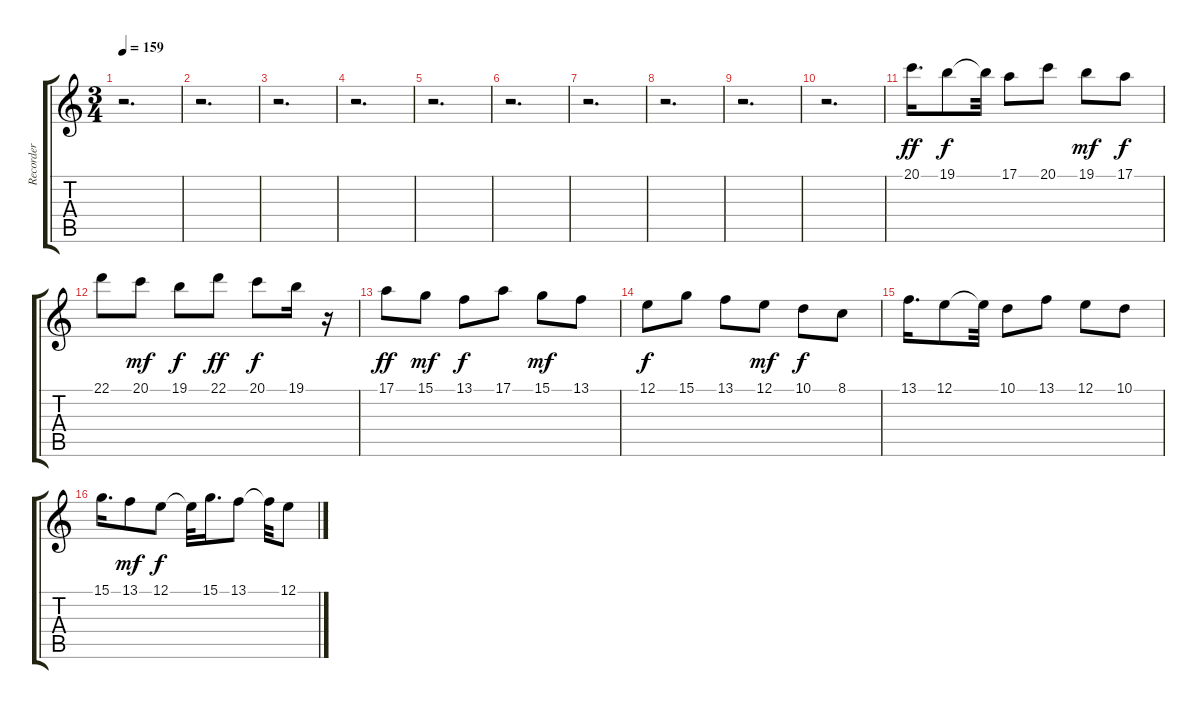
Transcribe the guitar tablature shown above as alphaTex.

\track ("Recorder" "Recorder") {instrument recorder}
\staff {score tabs}
\tuning (E4 B3 G3 D3 A2 E2) {hide}
\ts (3 4)
\tempo 159
\clef g2
\ks c
r.2{d dy ff} |
r.2{d} |
r.2{d} |
r.2{d} |
r.2{d} |
r.2{d} |
r.2{d} |
r.2{d} |
r.2{d} |
r.2{d} |
20.1.16{d} 19.1.8{dy f} 19.1{t}.32 17.1.8 20.1.8 19.1.8{dy mf} 17.1.8{dy f} |
22.1.8 20.1.8{dy mf} 19.1.8{dy f} 22.1.8{dy ff} 20.1.8{dy f} 19.1.16 r.16 |
17.1.8{dy ff} 15.1.8{dy mf} 13.1.8{dy f} 17.1.8 15.1.8{dy mf} 13.1.8 |
12.1.8{dy f} 15.1.8 13.1.8 12.1.8{dy mf} 10.1.8{dy f} 8.1.8 |
13.1.16{d} 12.1.8 12.1{t}.32 10.1.8 13.1.8 12.1.8 10.1.8 |
15.1.16{d} 13.1.8{dy mf} 12.1.8{dy f} 12.1{t}.32 15.1.16{d} 13.1.8 13.1{t}.32 12.1.8
